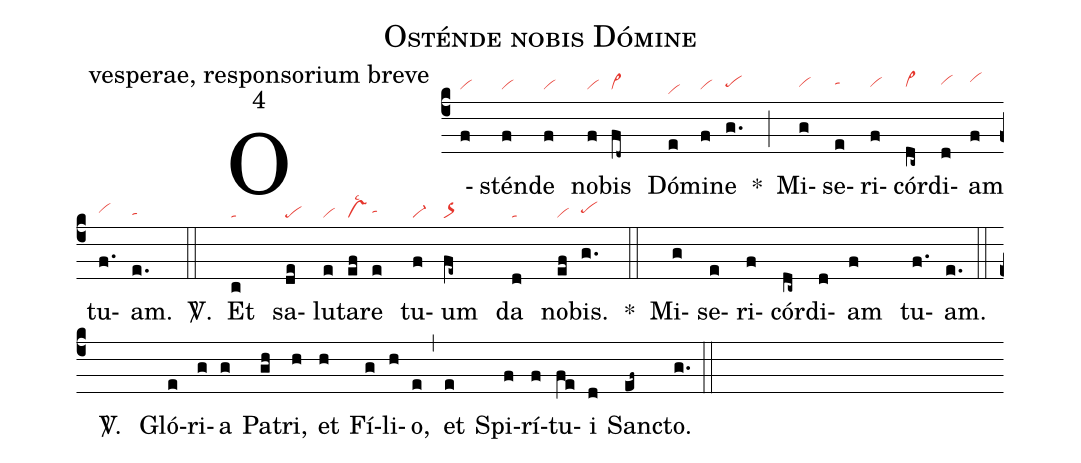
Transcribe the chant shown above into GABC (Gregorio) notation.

name: Osténde nobis Dómine;
office-part: vesperae, responsorium breve;
mode: 4;
nabc-lines: 1;
%%
(c4)
O(f|vihg)stén(f|vihg)de(f|vihg) no(f|vihg)bis(fd~|vi>hg) Dó(e|vihe)mi(f|vihg)ne(g.|pehh) *(;)
Mi(g|vihh)se(e|tahi)ri(f|vihh)cór(dc~|vi>hh)di(d|vihi)am(f|vihj) tu(f.|vihh)am.(e.|tahg)
<sp>V/</sp>.(::)
Et(c|ta) sa(de|pe)lu(e|vi)ta(ef|vslsc2)re(e|tahh) tu(f|vi-)um(fe~|or>) da(d|ta) no(ef|vi)bis.(g.|pehh) *(::)
Mi(g)se(e)ri(f)cór(dc~)di(d)am(f) tu(f.)am.(e.) (::z)

<sp>V/</sp>. ()
Gló(e)ri(g)a(g) Pat(gh)ri,(h) et(h) Fí(g)li(h)o,(e) (,)
et(e) Spi(f)rí(f)tu(fe)i(d) Sanc(ef~)to.(g.) (::)
